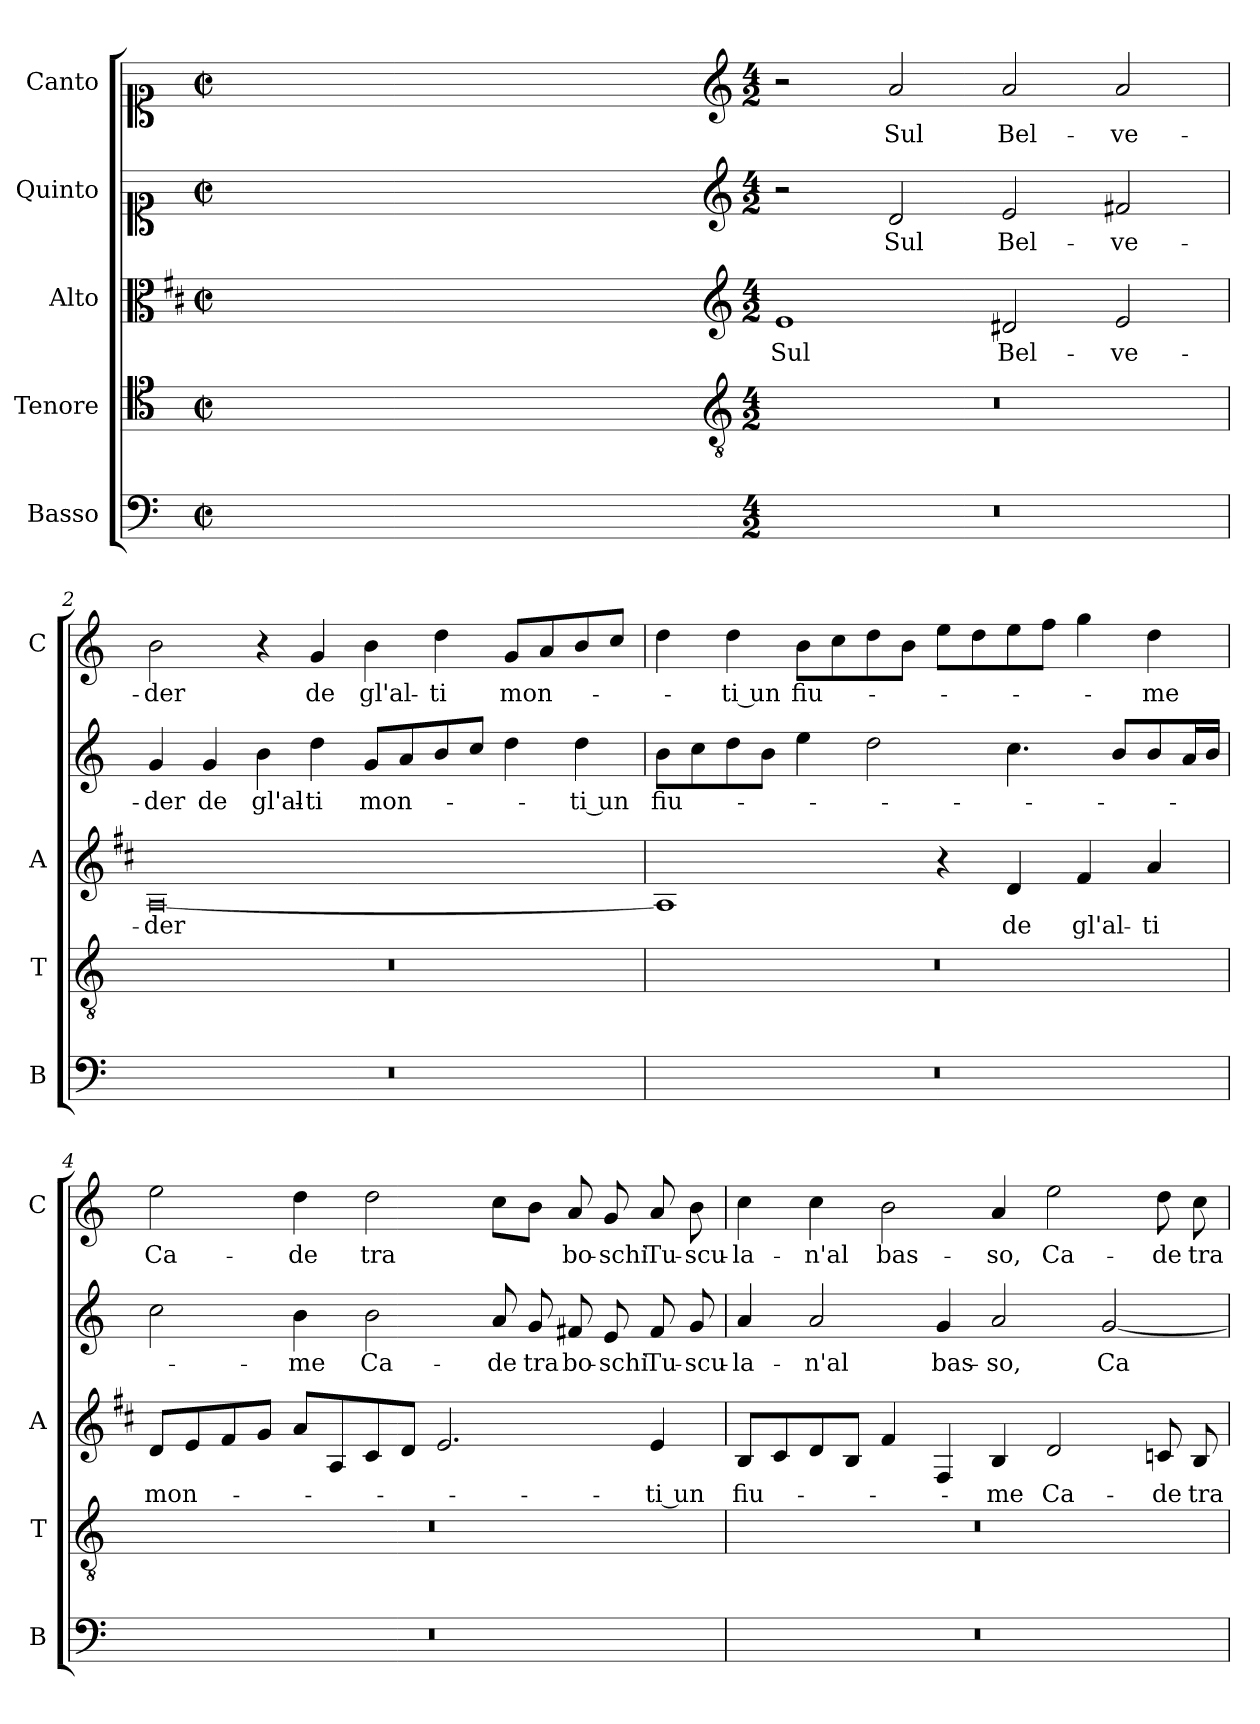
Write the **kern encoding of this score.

**kern	**kern	**kern	**text	**kern	**text	**kern	**text
*part5	*part4	*part3	*part3	*part2	*part2	*part1	*part1
*staff5	*staff4	*staff3	*staff3	*staff2	*staff2	*staff1	*staff1
*I"Basso	*I"Tenore	*I"Alto	*	*I"Quinto	*	*I"Canto	*
*I'B	*I'T	*I'A	*	*	*	*I'C	*
*clefF4	*clefC4	*clefC3	*	*clefC1	*	*clefC1	*
*	*	*ITrd1c2	*	*	*	*	*
*k[]	*k[]	*k[]	*	*k[]	*	*k[]	*
*C:	*C:	*C:	*	*C:	*	*C:	*
*M2/2	*M2/2	*M2/2	*	*M2/2	*	*M2/2	*
*met(c|)	*met(c|)	*met(c|)	*	*met(c|)	*	*met(c|)	*
=	=	=	=	=	=	=	=
1ryy	1ryy	1ryy	.	1ryy	.	1ryy	.
=1X-	=1X-	=1X-	=1X-	=1X-	=1X-	=1X-	=1X-
4ryy	4ryy	4ryy	.	4ryy	.	4ryy	.
4ryy	4ryy	4ryy	.	4ryy	.	4ryy	.
4ryy	4ryy	4ryy	.	4ryy	.	4ryy	.
4ryy	4ryy	4ryy	.	4ryy	.	4ryy	.
=1-	=1-	=1-	=1-	=1-	=1-	=1-	=1-
*	*clefGv2	*clefG2	*	*clefG2	*	*clefG2	*
*M4/2	*M4/2	*M4/2	*	*M4/2	*	*M4/2	*
!	!	!	!LO:LY:b	!	!	!	!
0r	0r	1d	Sul	2r	.	2r	.
!	!	!	!	!	!LO:LY:b	!	!LO:LY:b
.	.	.	.	2d/	Sul	2a/	Sul
!	!	!	!LO:LY:b	!	!LO:LY:b	!	!LO:LY:b
.	.	2c#X/	Bel-	2e/	Bel-	2a/	Bel-
!	!	!	!LO:LY:b	!	!LO:LY:b	!	!LO:LY:b
.	.	2d/	-ve-	2f#X/	-ve-	2a/	-ve-
=2	=2	=2	=2	=2	=2	=2	=2
!	!	!	!LO:LY:b	!	!LO:LY:b	!	!LO:LY:b
0r	0r	[0G	-der	4g/	-der	2b\	-der
!	!	!	!	!	!LO:LY:b	!	!
.	.	.	.	4g/	de	.	.
!	!	!	!	!	!LO:LY:b	!	!
.	.	.	.	4b\	gl'al-	4r	.
!	!	!	!	!	!LO:LY:b	!	!LO:LY:b
.	.	.	.	4dd\	-ti	4g/	de
!	!	!	!	!	!LO:LY:b	!	!LO:LY:b
.	.	.	.	8g/L	mon-	4b\	gl'al-
.	.	.	.	8a/	.	.	.
!	!	!	!	!	!	!	!LO:LY:b
.	.	.	.	8b/	.	4dd\	-ti
.	.	.	.	8cc/J	.	.	.
!	!	!	!	!	!	!	!LO:LY:b
.	.	.	.	4dd\	.	8g/L	mon-
.	.	.	.	.	.	8a/	.
!	!	!	!	!	!LO:LY:b	!	!
.	.	.	.	4dd\	-ti un	8b/	.
.	.	.	.	.	.	8cc/J	.
=3	=3	=3	=3	=3	=3	=3	=3
!	!	!	!	!	!LO:LY:b	!	!
0r	0r	1G]	.	8b\L	fiu-	4dd\	.
.	.	.	.	8cc\	.	.	.
!	!	!	!	!	!	!	!LO:LY:b
.	.	.	.	8dd\	.	4dd\	-ti un
.	.	.	.	8b\J	.	.	.
!	!	!	!	!	!	!	!LO:LY:b
.	.	.	.	4ee\	.	8b\L	fiu-
.	.	.	.	.	.	8cc\	.
.	.	.	.	2dd\	.	8dd\	.
.	.	.	.	.	.	8b\J	.
.	.	4r	.	.	.	8ee\L	.
.	.	.	.	.	.	8dd\	.
!	!	!	!LO:LY:b	!	!	!	!
.	.	4c/	de	4.cc\	.	8ee\	.
.	.	.	.	.	.	8ff\J	.
!	!	!	!LO:LY:b	!	!	!	!
.	.	4e/	gl'al-	.	.	4gg\	.
.	.	.	.	8b/L	.	.	.
!	!	!	!LO:LY:b	!	!	!	!LO:LY:b
.	.	4g/	-ti	8b/	.	4dd\	-me
.	.	.	.	16a/L	.	.	.
.	.	.	.	16b/JJ	.	.	.
!!LO:LB:g=z
=4	=4	=4	=4	=4	=4	=4	=4
!	!	!	!LO:LY:b	!	!	!	!LO:LY:b
0r	0r	8c/L	mon-	2cc\	.	2ee\	Ca-
.	.	8d/	.	.	.	.	.
.	.	8e/	.	.	.	.	.
.	.	8f/J	.	.	.	.	.
!	!	!	!	!	!LO:LY:b	!	!LO:LY:b
.	.	8g/L	.	4b\	-me	4dd\	-de
.	.	8G/	.	.	.	.	.
!	!	!	!	!	!LO:LY:b	!	!LO:LY:b
.	.	8B/	.	2b\	Ca-	2dd\	tra
.	.	8c/J	.	.	.	.	.
.	.	2.d/	.	.	.	.	.
!	!	!	!	!	!LO:LY:b	!	!
.	.	.	.	8a/	-de	8cc\L	.
!	!	!	!	!	!LO:LY:b	!	!
.	.	.	.	8g/	tra	8b\J	.
!	!	!	!	!	!LO:LY:b	!	!LO:LY:b
.	.	.	.	8f#X/	bo-	8a/	bo-
!	!	!	!	!	!LO:LY:b	!	!LO:LY:b
.	.	.	.	8e/	-schi	8g/	-schi
!	!	!	!LO:LY:b	!	!LO:LY:b	!	!LO:LY:b
.	.	4d/	-ti un	8f#/	Tu-	8a/	Tu-
!	!	!	!	!	!LO:LY:b	!	!LO:LY:b
.	.	.	.	8g/	-scu-	8b\	-scu-
=5	=5	=5	=5	=5	=5	=5	=5
!	!	!	!LO:LY:b	!	!LO:LY:b	!	!LO:LY:b
0r	0r	8A/L	fiu-	4a/	-la-	4cc\	-la-
.	.	8B/	.	.	.	.	.
!	!	!	!	!	!LO:LY:b	!	!LO:LY:b
.	.	8c/	.	2a/	-n'al	4cc\	-n'al
.	.	8A/J	.	.	.	.	.
!	!	!	!	!	!	!	!LO:LY:b
.	.	4e/	.	.	.	2b\	bas-
!	!	!	!	!	!LO:LY:b	!	!
.	.	4E/	.	4g/	bas-	.	.
!	!	!	!LO:LY:b	!	!LO:LY:b	!	!LO:LY:b
.	.	4A/	-me	2a/	-so,	4a/	-so,
!	!	!	!LO:LY:b	!	!	!	!LO:LY:b
.	.	2c/	Ca-	.	.	2ee\	Ca-
!	!	!	!	!	!LO:LY:b	!	!
.	.	.	.	[2g/	Ca-	.	.
!	!	!	!LO:LY:b	!	!	!	!LO:LY:b
.	.	8B-X/	-de	.	.	8dd\	-de
!	!	!	!LO:LY:b	!	!	!	!LO:LY:b
.	.	8A/	tra	.	.	8cc\	tra
=	=	=	=	=	=	=	=
*-	*-	*-	*-	*-	*-	*-	*-
